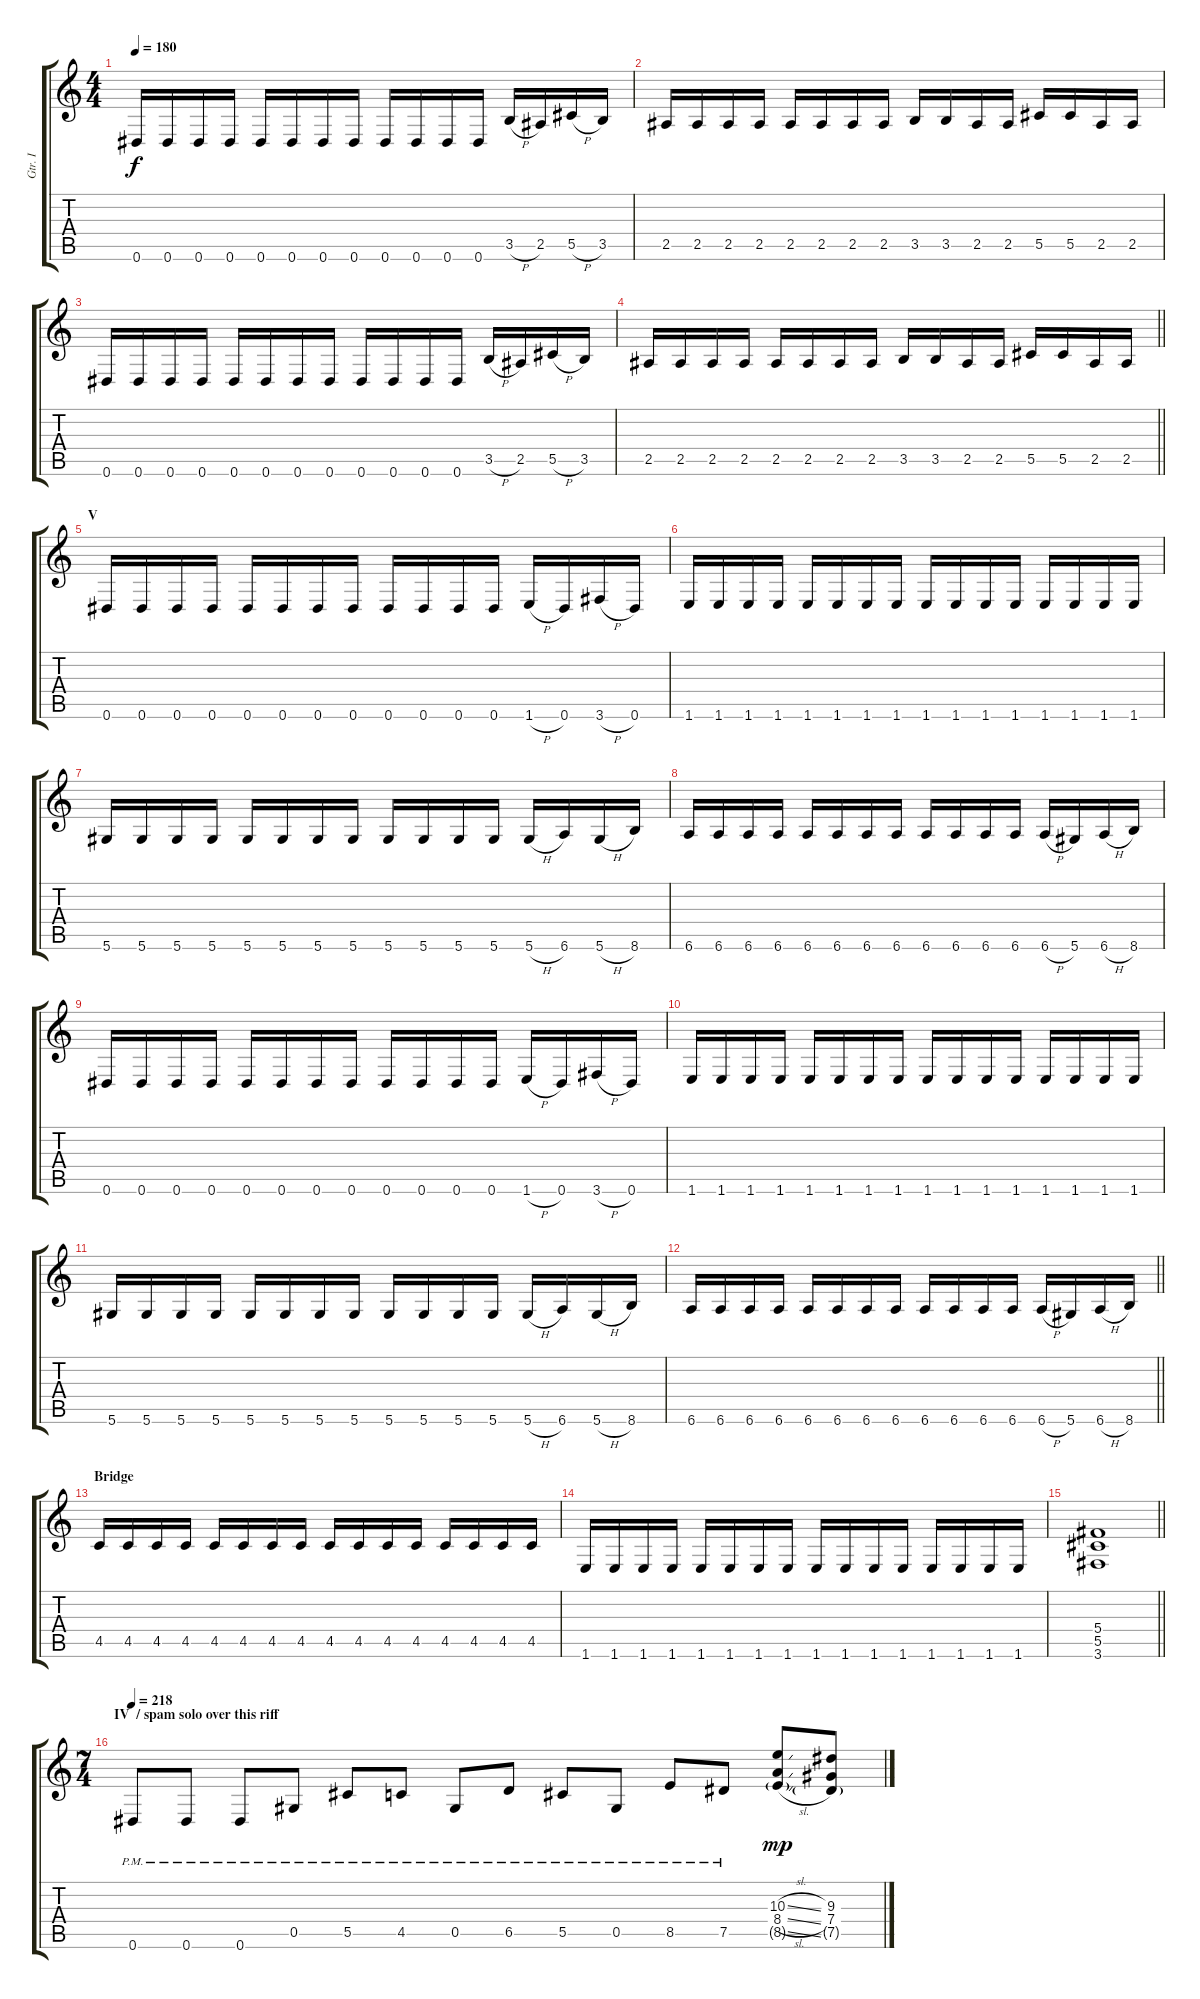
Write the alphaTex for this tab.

\track ("Gtr. I" "Gtr. I") {instrument overdrivenguitar}
\staff {score tabs}
\tuning (Eb4 Bb3 Gb3 Db3 Ab2 Eb2) {hide}
\ts (4 4)
\tempo 180
\clef g2
\ks c
0.6.16{dy f} 0.6.16 0.6.16 0.6.16 0.6.16 0.6.16 0.6.16 0.6.16 0.6.16 0.6.16 0.6.16 0.6.16 3.5{h}.16 2.5.16 5.5{h}.16 3.5.16 |
2.5.16 2.5.16 2.5.16 2.5.16 2.5.16 2.5.16 2.5.16 2.5.16 3.5.16 3.5.16 2.5.16 2.5.16 5.5.16 5.5.16 2.5.16 2.5.16 |
0.6.16 0.6.16 0.6.16 0.6.16 0.6.16 0.6.16 0.6.16 0.6.16 0.6.16 0.6.16 0.6.16 0.6.16 3.5{h}.16 2.5.16 5.5{h}.16 3.5.16 |
\barLineRight lightlight
2.5.16 2.5.16 2.5.16 2.5.16 2.5.16 2.5.16 2.5.16 2.5.16 3.5.16 3.5.16 2.5.16 2.5.16 5.5.16 5.5.16 2.5.16 2.5.16 |
\section ("" "V")
0.6.16 0.6.16 0.6.16 0.6.16 0.6.16 0.6.16 0.6.16 0.6.16 0.6.16 0.6.16 0.6.16 0.6.16 1.6{h}.16 0.6.16 3.6{h}.16 0.6.16 |
1.6.16 1.6.16 1.6.16 1.6.16 1.6.16 1.6.16 1.6.16 1.6.16 1.6.16 1.6.16 1.6.16 1.6.16 1.6.16 1.6.16 1.6.16 1.6.16 |
5.6.16 5.6.16 5.6.16 5.6.16 5.6.16 5.6.16 5.6.16 5.6.16 5.6.16 5.6.16 5.6.16 5.6.16 5.6{h}.16 6.6.16 5.6{h}.16 8.6.16 |
6.6.16 6.6.16 6.6.16 6.6.16 6.6.16 6.6.16 6.6.16 6.6.16 6.6.16 6.6.16 6.6.16 6.6.16 6.6{h}.16 5.6.16 6.6{h}.16 8.6.16 |
0.6.16 0.6.16 0.6.16 0.6.16 0.6.16 0.6.16 0.6.16 0.6.16 0.6.16 0.6.16 0.6.16 0.6.16 1.6{h}.16 0.6.16 3.6{h}.16 0.6.16 |
1.6.16 1.6.16 1.6.16 1.6.16 1.6.16 1.6.16 1.6.16 1.6.16 1.6.16 1.6.16 1.6.16 1.6.16 1.6.16 1.6.16 1.6.16 1.6.16 |
5.6.16 5.6.16 5.6.16 5.6.16 5.6.16 5.6.16 5.6.16 5.6.16 5.6.16 5.6.16 5.6.16 5.6.16 5.6{h}.16 6.6.16 5.6{h}.16 8.6.16 |
\barLineRight lightlight
6.6.16 6.6.16 6.6.16 6.6.16 6.6.16 6.6.16 6.6.16 6.6.16 6.6.16 6.6.16 6.6.16 6.6.16 6.6{h}.16 5.6.16 6.6{h}.16 8.6.16 |
\section ("" "Bridge")
4.5.16 4.5.16 4.5.16 4.5.16 4.5.16 4.5.16 4.5.16 4.5.16 4.5.16 4.5.16 4.5.16 4.5.16 4.5.16 4.5.16 4.5.16 4.5.16 |
1.6.16 1.6.16 1.6.16 1.6.16 1.6.16 1.6.16 1.6.16 1.6.16 1.6.16 1.6.16 1.6.16 1.6.16 1.6.16 1.6.16 1.6.16 1.6.16 |
\barLineRight lightlight
(5.4 5.5 3.6).1 |
\ts (7 4)
\section ("" "IV  / spam solo over this riff")
\tempo 218
0.6{pm}.8 0.6{pm}.8 0.6{pm}.8 0.5{pm}.8 5.5{pm}.8 4.5{pm}.8 0.5{pm}.8 6.5{pm}.8 5.5{pm}.8 0.5{pm}.8 8.5{pm}.8 7.5{pm}.8 (10.3{sl} 8.4{sl} 8.5{sl g}).8{dy mp} (9.3 7.4 7.5{g}).8
